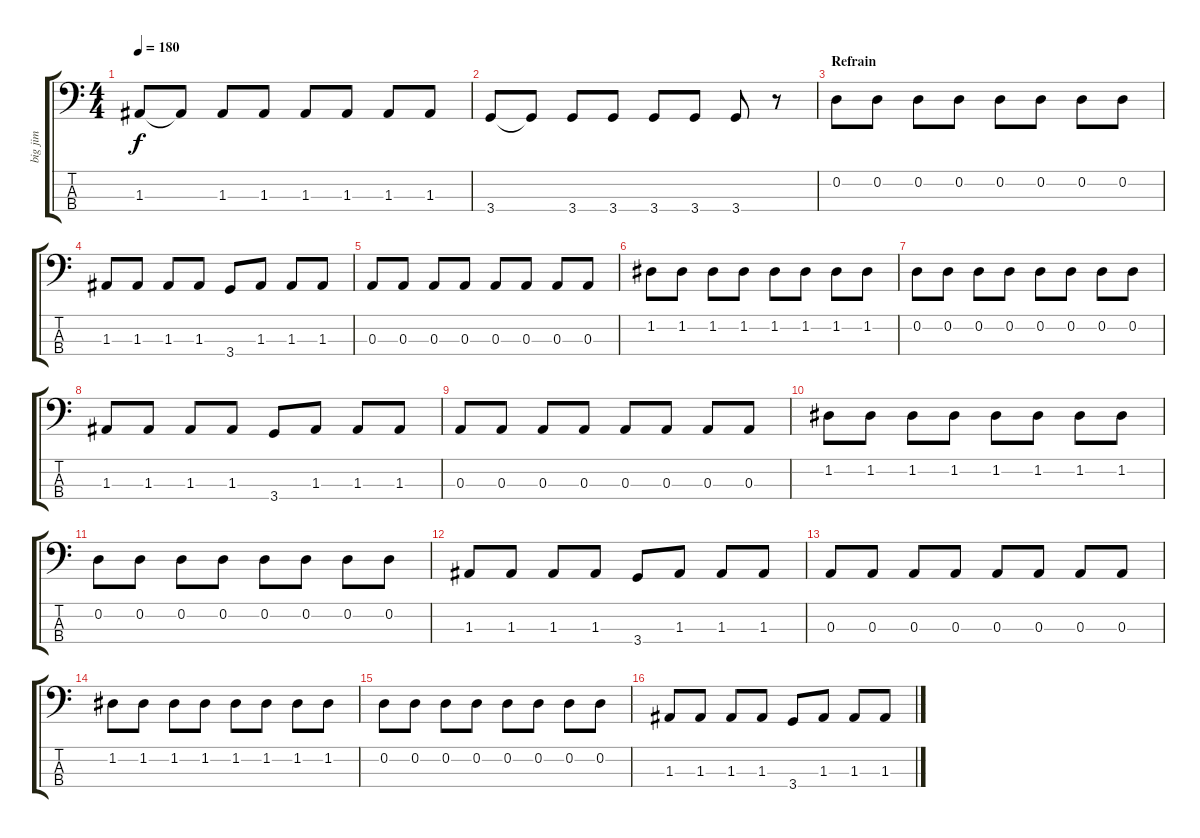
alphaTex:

\track ("big jim" "big jim") {instrument electricbasspick}
\staff {score tabs}
\tuning (G2 D2 A1 E1) {hide}
\ts (4 4)
\tempo 180
\clef f4
\ks c
1.3.8{dy f} 1.3{t}.8 1.3.8 1.3.8 1.3.8 1.3.8 1.3.8 1.3.8 |
3.4.8 3.4{t}.8 3.4.8 3.4.8 3.4.8 3.4.8 3.4.8 r.8 |
\section ("" "Refrain")
0.2.8 0.2.8 0.2.8 0.2.8 0.2.8 0.2.8 0.2.8 0.2.8 |
1.3.8 1.3.8 1.3.8 1.3.8 3.4.8 1.3.8 1.3.8 1.3.8 |
0.3.8 0.3.8 0.3.8 0.3.8 0.3.8 0.3.8 0.3.8 0.3.8 |
1.2.8 1.2.8 1.2.8 1.2.8 1.2.8 1.2.8 1.2.8 1.2.8 |
0.2.8 0.2.8 0.2.8 0.2.8 0.2.8 0.2.8 0.2.8 0.2.8 |
1.3.8 1.3.8 1.3.8 1.3.8 3.4.8 1.3.8 1.3.8 1.3.8 |
0.3.8 0.3.8 0.3.8 0.3.8 0.3.8 0.3.8 0.3.8 0.3.8 |
1.2.8 1.2.8 1.2.8 1.2.8 1.2.8 1.2.8 1.2.8 1.2.8 |
0.2.8 0.2.8 0.2.8 0.2.8 0.2.8 0.2.8 0.2.8 0.2.8 |
1.3.8 1.3.8 1.3.8 1.3.8 3.4.8 1.3.8 1.3.8 1.3.8 |
0.3.8 0.3.8 0.3.8 0.3.8 0.3.8 0.3.8 0.3.8 0.3.8 |
1.2.8 1.2.8 1.2.8 1.2.8 1.2.8 1.2.8 1.2.8 1.2.8 |
0.2.8 0.2.8 0.2.8 0.2.8 0.2.8 0.2.8 0.2.8 0.2.8 |
1.3.8 1.3.8 1.3.8 1.3.8 3.4.8 1.3.8 1.3.8 1.3.8
